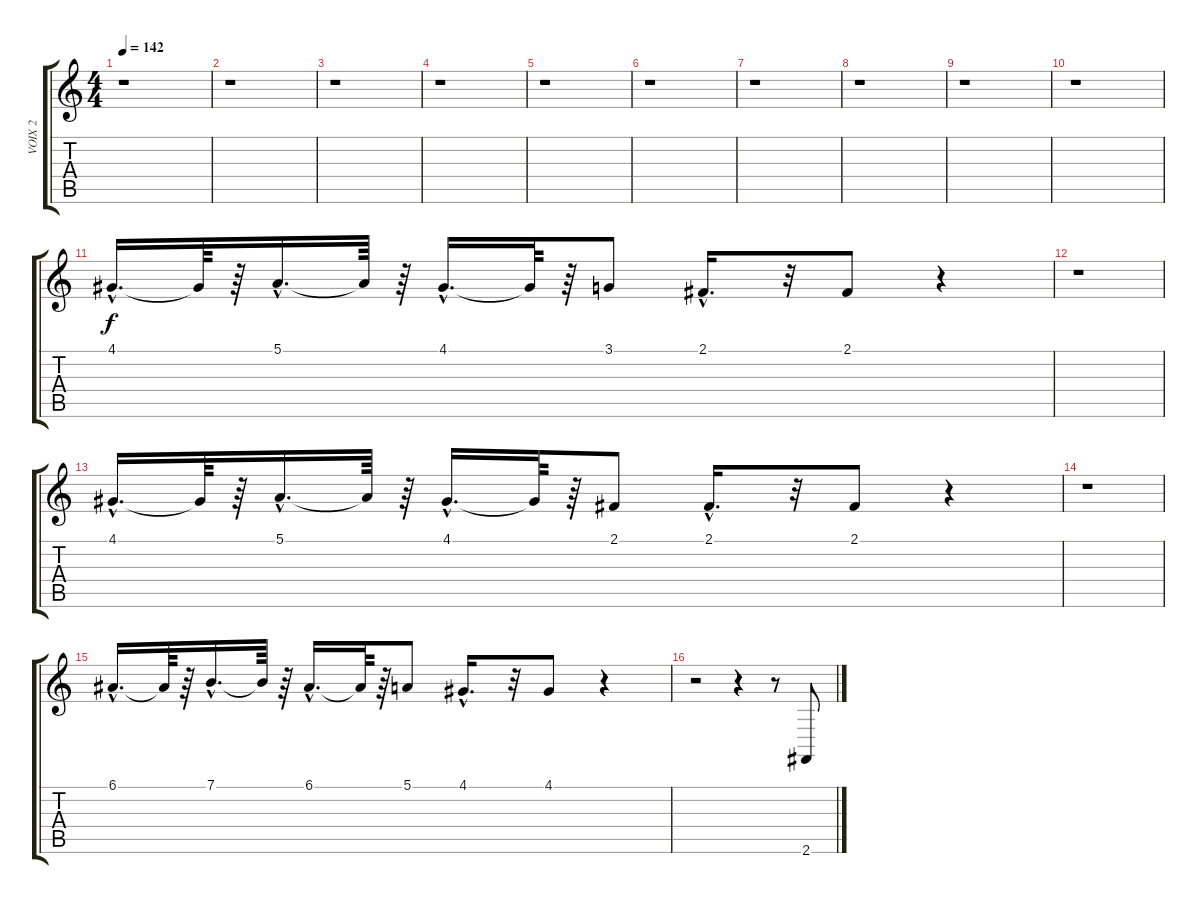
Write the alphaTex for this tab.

\track ("VOIX 2" "VOIX 2") {instrument lead1square}
\staff {score tabs}
\tuning (E4 B3 G3 D3 A2 E2) {hide}
\ts (4 4)
\tempo 142
\clef g2
\ks c
r.1{dy f} |
r.1 |
r.1 |
r.1 |
r.1 |
r.1 |
r.1 |
r.1 |
r.1 |
r.1 |
4.1{hac}.16{d} 4.1{t}.64 r.64 5.1{hac}.16{d} 5.1{t}.64 r.64 4.1{hac}.16{d} 4.1{t}.64 r.64 3.1.8 2.1{hac}.16{d} r.32 2.1.8 r.4 |
r.1 |
4.1{hac}.16{d} 4.1{t}.64 r.64 5.1{hac}.16{d} 5.1{t}.64 r.64 4.1{hac}.16{d} 4.1{t}.64 r.64 2.1.8 2.1{hac}.16{d} r.32 2.1.8 r.4 |
r.1 |
6.1{hac}.16{d} 6.1{t}.64 r.64 7.1{hac}.16{d} 7.1{t}.64 r.64 6.1{hac}.16{d} 6.1{t}.64 r.64 5.1.8 4.1{hac}.16{d} r.32 4.1.8 r.4 |
r.2 r.4 r.8 2.6.8
